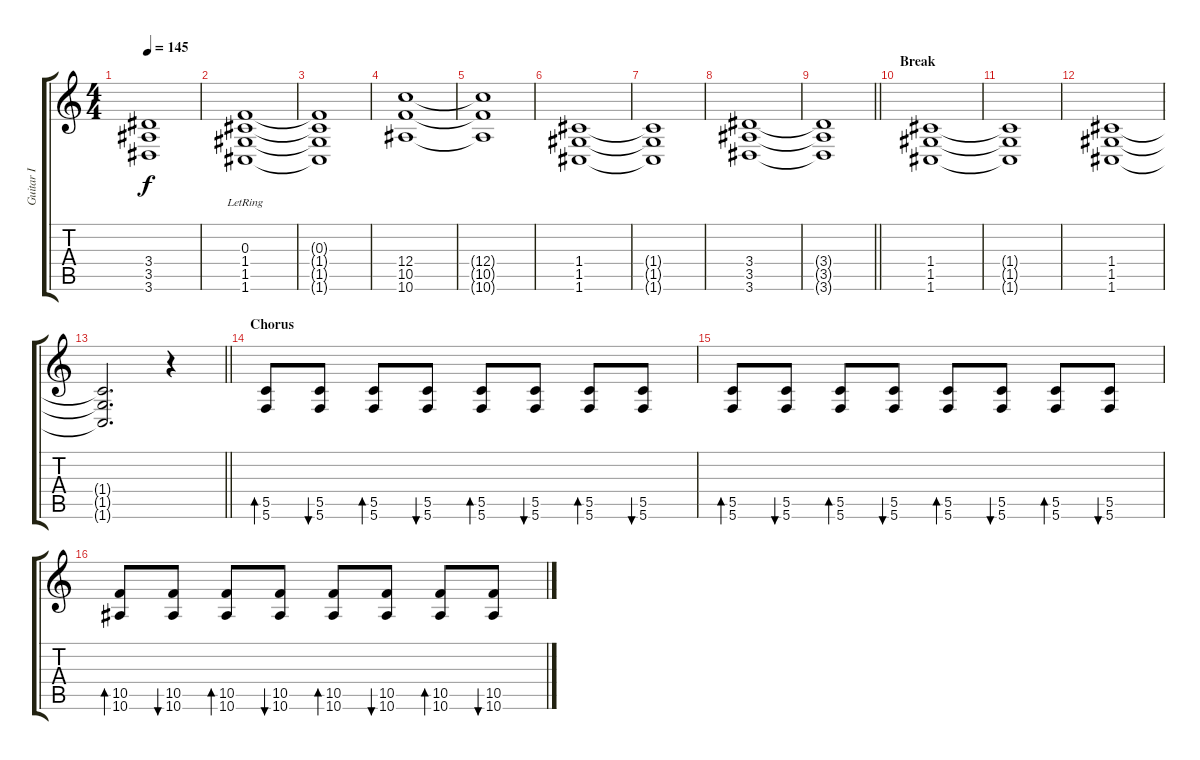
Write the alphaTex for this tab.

\track ("Guitar I" "Guitar I") {instrument distortionguitar}
\staff {score tabs}
\tuning (D4 A3 F3 C3 G2 C2) {hide}
\ts (4 4)
\tempo 145
\clef g2
\ks c
(3.4{t} 3.5{t} 3.6{t}).1{dy f} |
(0.3{lr} 1.4 1.5 1.6).1 |
(0.3{t} 1.4{t} 1.5{t} 1.6{t}).1 |
(12.4 10.5 10.6).1 |
(12.4{t} 10.5{t} 10.6{t}).1 |
(1.4 1.5 1.6).1 |
(1.4{t} 1.5{t} 1.6{t}).1 |
(3.4 3.5 3.6).1 |
\barLineRight lightlight
(3.4{t} 3.5{t} 3.6{t}).1 |
\section ("" "Break")
(1.4 1.5 1.6).1 |
(1.4{t} 1.5{t} 1.6{t}).1 |
(1.4 1.5 1.6).1 |
\barLineRight lightlight
(1.4{t} 1.5{t} 1.6{t}).2{d} r.4 |
\section ("" "Chorus")
(5.5 5.6).8{bd 60} (5.5 5.6).8{bu 60} (5.5 5.6).8{bd 60} (5.5 5.6).8{bu 60} (5.5 5.6).8{bd 60} (5.5 5.6).8{bu 60} (5.5 5.6).8{bd 60} (5.5 5.6).8{bu 60} |
(5.5 5.6).8{bd 60} (5.5 5.6).8{bu 60} (5.5 5.6).8{bd 60} (5.5 5.6).8{bu 60} (5.5 5.6).8{bd 60} (5.5 5.6).8{bu 60} (5.5 5.6).8{bd 60} (5.5 5.6).8{bu 60} |
(10.5 10.6).8{bd 60} (10.5 10.6).8{bu 60} (10.5 10.6).8{bd 60} (10.5 10.6).8{bu 60} (10.5 10.6).8{bd 60} (10.5 10.6).8{bu 60} (10.5 10.6).8{bd 60} (10.5 10.6).8{bu 60}
